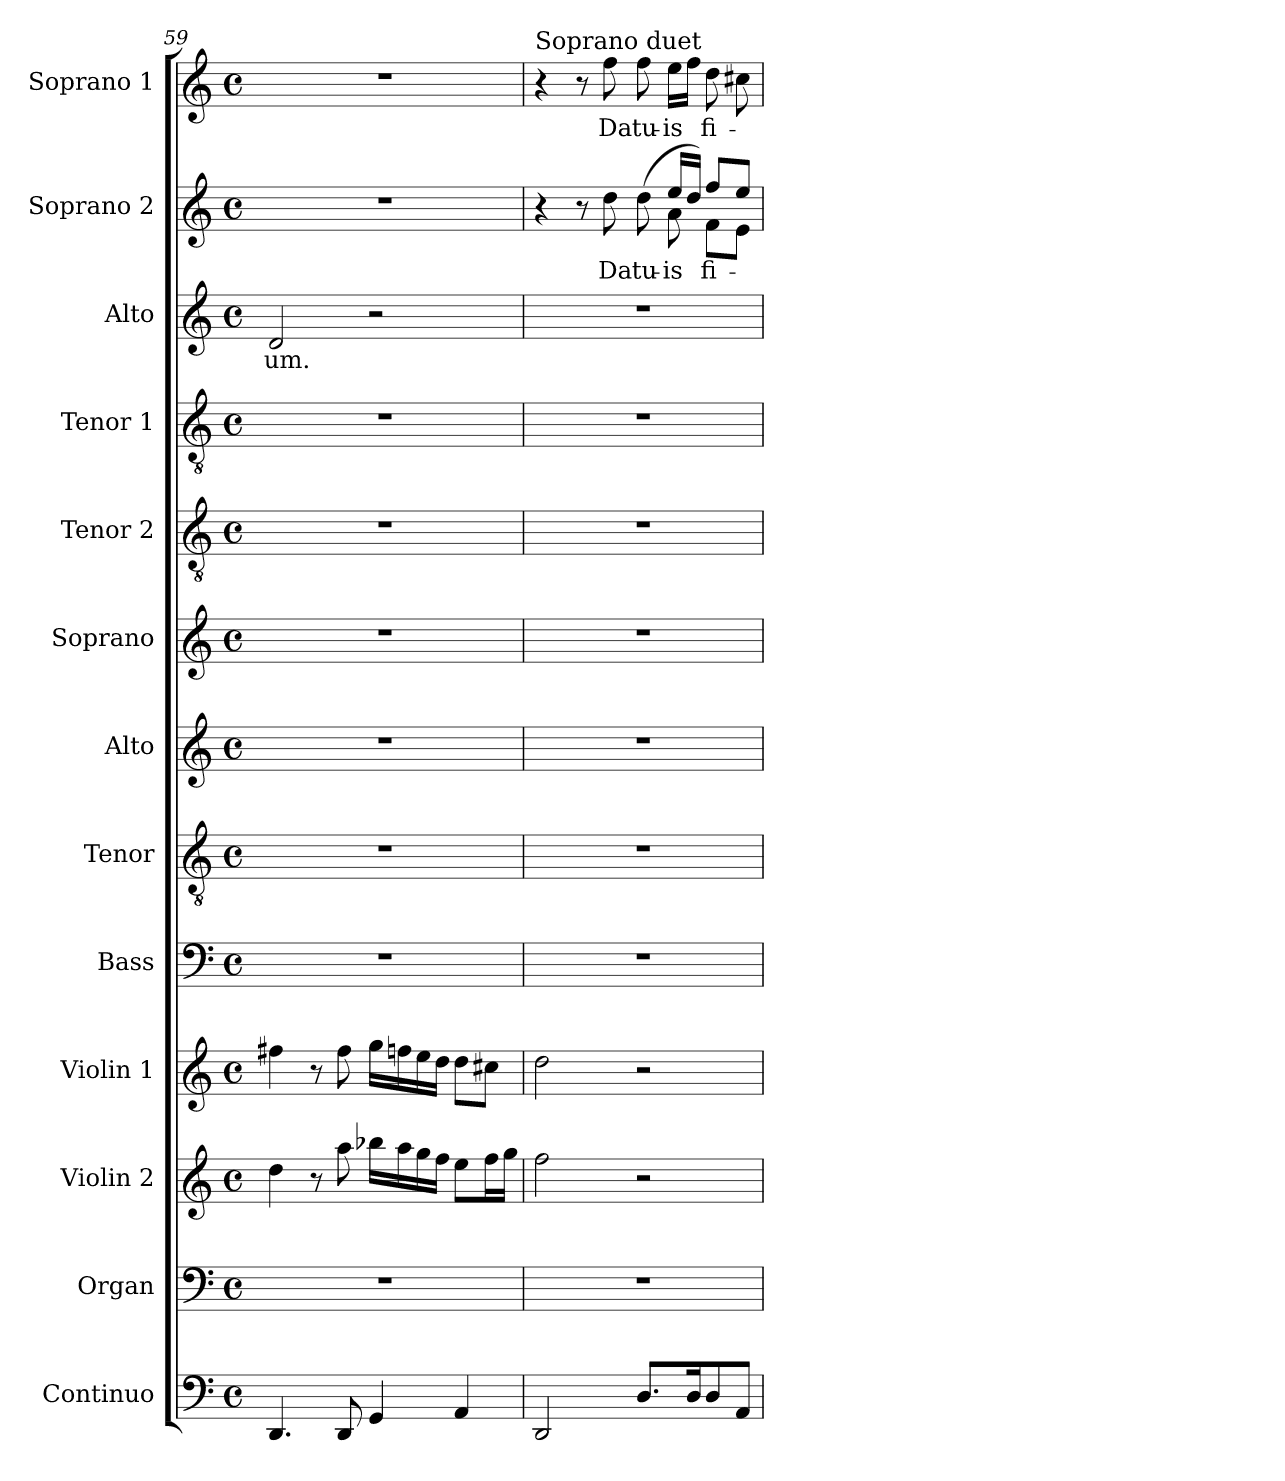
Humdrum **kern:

**kern	**kern	**kern	**kern	**kern	**kern	**kern	**kern	**kern	**kern	**kern	**text	**kern	**text	**kern	**text
*part13	*part12	*part11	*part10	*part9	*part8	*part7	*part6	*part5	*part4	*part3	*part3	*part2	*part2	*part1	*part1
*staff13	*staff12	*staff11	*staff10	*staff9	*staff8	*staff7	*staff6	*staff5	*staff4	*staff3	*staff3	*staff2	*staff2	*staff1	*staff1
*I"Continuo	*I"Organ	*I"Violin 2	*I"Violin 1	*I"Bass	*I"Tenor	*I"Alto	*I"Soprano	*I"Tenor 2	*I"Tenor 1	*I"Alto	*	*I"Soprano 2	*	*I"Soprano 1	*
*I'Cont.	*I'Org.	*I'Vln. 2	*I'Vln. 1	*I'B.	*I'T.	*I'A.	*I'S.	*I'T2.	*I'T1.	*I'A.	*	*I'S2.	*	*I'S1.	*
*clefF4	*clefF4	*clefG2	*clefG2	*clefF4	*clefGv2	*clefG2	*clefG2	*clefGv2	*clefGv2	*clefG2	*	*clefG2	*	*clefG2	*
*	*	*	*	*	*ITrd7c12	*	*	*ITrd7c12	*ITrd7c12	*	*	*	*	*	*
*k[]	*k[]	*k[]	*k[]	*k[]	*k[]	*k[]	*k[]	*k[]	*k[]	*k[]	*	*k[]	*	*k[]	*
*C:	*C:	*C:	*C:	*C:	*C:	*C:	*C:	*C:	*C:	*C:	*	*C:	*	*C:	*
*M4/4	*M4/4	*M4/4	*M4/4	*M4/4	*M4/4	*M4/4	*M4/4	*M4/4	*M4/4	*M4/4	*	*M4/4	*	*M4/4	*
*met(c)	*met(c)	*met(c)	*met(c)	*met(c)	*met(c)	*met(c)	*met(c)	*met(c)	*met(c)	*met(c)	*	*met(c)	*	*met(c)	*
=59	=59	=59	=59	=59	=59	=59	=59	=59	=59	=59	=59	=59	=59	=59	=59
!	!	!	!	!	!	!	!	!	!	!	!LO:LY:b:color=#000000	!	!	!	!
4.DDi/	1r	4ddi\	4ff#Xi\	1r	1r	1r	1r	1r	1r	2di/	-um.	1r	.	1r	.
.	.	8r	8r	.	.	.	.	.	.	.	.	.	.	.	.
8DDi/	.	8aai\	8ff#i\	.	.	.	.	.	.	.	.	.	.	.	.
4GGi/	.	16bb-Xi\LL	16ggi\LL	.	.	.	.	.	.	2r	.	.	.	.	.
.	.	16aai\	16ffni\	.	.	.	.	.	.	.	.	.	.	.	.
.	.	16ggi\	16eei\	.	.	.	.	.	.	.	.	.	.	.	.
.	.	16ffi\JJ	16ddi\JJ	.	.	.	.	.	.	.	.	.	.	.	.
4AAi/	.	8eei\L	8ddi\L	.	.	.	.	.	.	.	.	.	.	.	.
.	.	16ffi\L	8cc#Xi\J	.	.	.	.	.	.	.	.	.	.	.	.
.	.	16ggi\JJ	.	.	.	.	.	.	.	.	.	.	.	.	.
!!LO:LB:g=z
=60	=60	=60	=60	=60	=60	=60	=60	=60	=60	=60	=60	=60	=60	=60	=60
*	*	*	*	*	*	*	*	*	*	*	*	*^	*	*	*
!	!	!	!	!	!	!	!	!	!	!	!	!	!	!	!LO:TX:a:t=Soprano duet	!
2DDi/	1r	2ffi\	2ddi\	1r	1r	1r	1r	1r	1r	1r	.	4r	2ryy	.	4r	.
.	.	.	.	.	.	.	.	.	.	.	.	8r	.	.	8r	.
!	!	!	!	!	!	!	!	!	!	!	!	!	!	!LO:LY:b:color=#000000	!	!
!	!	!	!	!	!	!	!	!	!	!	!	!	!	!	!	!LO:LY:b:color=#000000
.	.	.	.	.	.	.	.	.	.	.	.	8ddi\	.	Da	8ffi\	Da
!	!	!	!	!	!	!	!	!	!	!	!	!	!	!LO:LY:b:color=#000000	!	!
!	!	!	!	!	!	!	!	!	!	!	!	!	!	!	!	!LO:LY:b:color=#000000
8.Di/L	.	2r	2r	.	.	.	.	.	.	.	.	(8ddi\	8ryy	tu-	8ffi\	tu-
!	!	!	!	!	!	!	!	!	!	!	!	!	!	!LO:LY:b:color=#000000	!	!
!	!	!	!	!	!	!	!	!	!	!	!	!	!	!	!	!LO:LY:b:color=#000000
.	.	.	.	.	.	.	.	.	.	.	.	16eei/LL	8ai\	-is	16eei\LL	-is
16Di/k	.	.	.	.	.	.	.	.	.	.	.	16ddi/JJ)	.	.	16ffi\JJ	.
!	!	!	!	!	!	!	!	!	!	!	!	!	!	!LO:LY:b:color=#000000	!	!
!	!	!	!	!	!	!	!	!	!	!	!	!	!	!	!	!LO:LY:b:color=#000000
8Di/	.	.	.	.	.	.	.	.	.	.	.	8ffi/L	8fi\L	fi-	8ddi\	fi-
8AAi/J	.	.	.	.	.	.	.	.	.	.	.	8eei/J	8ei\J	.	8cc#Xi\	.
*	*	*	*	*	*	*	*	*	*	*	*	*v	*v	*	*	*
=	=	=	=	=	=	=	=	=	=	=	=	=	=	=	=
*-	*-	*-	*-	*-	*-	*-	*-	*-	*-	*-	*-	*-	*-	*-	*-
